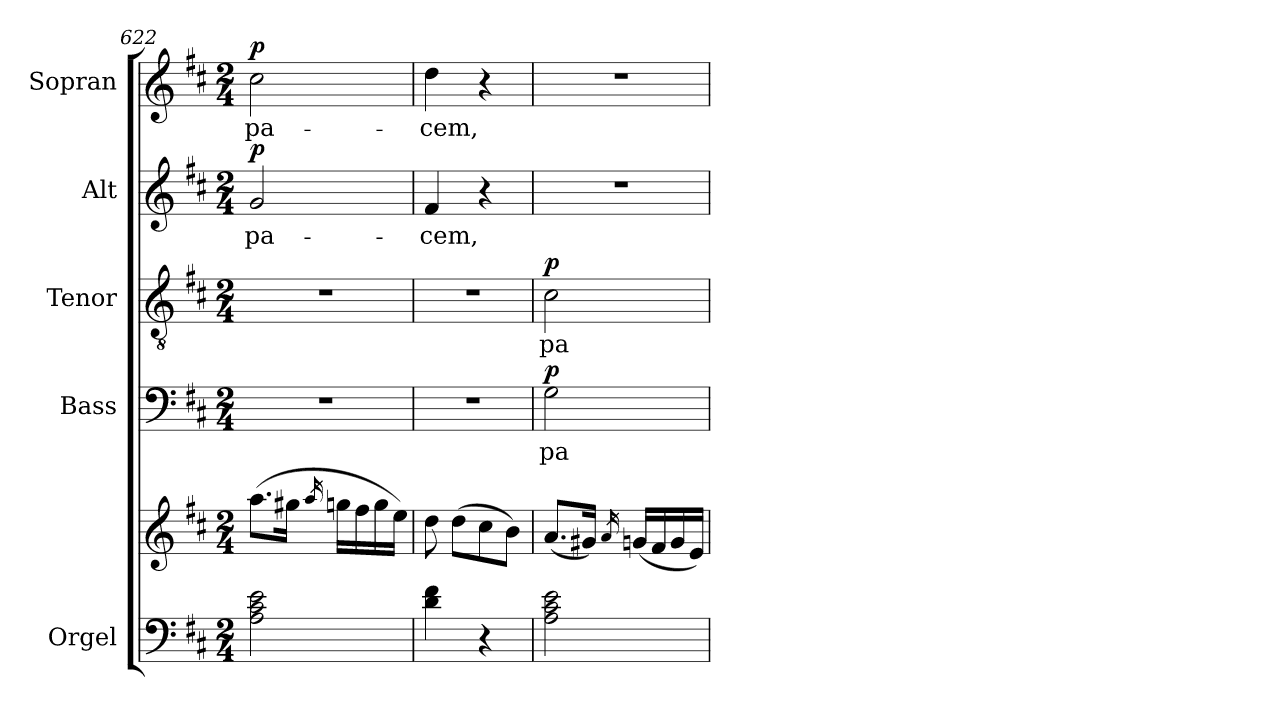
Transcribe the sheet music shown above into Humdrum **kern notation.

**kern	**kern	**kern	**text	**dynam	**kern	**text	**dynam	**kern	**text	**dynam	**kern	**text	**dynam
*part5	*part5	*part4	*part4	*part4	*part3	*part3	*part3	*part2	*part2	*part2	*part1	*part1	*part1
*staff6	*staff5	*staff4	*staff4	*staff4	*staff3	*staff3	*staff3	*staff2	*staff2	*staff2	*staff1	*staff1	*staff1
*I"Orgel	*	*I"Bass	*	*	*I"Tenor	*	*	*I"Alt	*	*	*I"Sopran	*	*
*I'Org.	*	*I'B.	*	*	*I'T.	*	*	*I'A.	*	*	*I'S.	*	*
*clefF4	*clefG2	*clefF4	*	*	*clefGv2	*	*	*clefG2	*	*	*clefG2	*	*
*k[f#c#]	*k[f#c#]	*k[f#c#]	*	*	*k[f#c#]	*	*	*k[f#c#]	*	*	*k[f#c#]	*	*
*D:	*D:	*D:	*	*	*D:	*	*	*D:	*	*	*D:	*	*
*M2/4	*M2/4	*M2/4	*	*	*M2/4	*	*	*M2/4	*	*	*M2/4	*	*
=622	=622	=622	=622	=622	=622	=622	=622	=622	=622	=622	=622	=622	=622
!	!	!	!	!	!	!	!	!	!LO:LY:b	!LO:DY:a	!	!LO:LY:b	!LO:DY:a
2A\ 2c#\ 2e\	(>8.aa\L	2r	.	.	2r	.	.	2g/	pa-	p	2cc#\	pa-	p
.	16gg#X\Jk	.	.	.	.	.	.	.	.	.	.	.	.
.	16qaa/	.	.	.	.	.	.	.	.	.	.	.	.
.	16ggn\LL	.	.	.	.	.	.	.	.	.	.	.	.
.	16ff#\	.	.	.	.	.	.	.	.	.	.	.	.
.	16gg\	.	.	.	.	.	.	.	.	.	.	.	.
.	16ee\JJ)	.	.	.	.	.	.	.	.	.	.	.	.
=623	=623	=623	=623	=623	=623	=623	=623	=623	=623	=623	=623	=623	=623
!	!	!	!	!	!	!	!	!	!LO:LY:b	!	!	!LO:LY:b	!
4d\ 4f#\	8dd\	2r	.	.	2r	.	.	4f#/	-cem,	.	4dd\	-cem,	.
.	(>8dd\L	.	.	.	.	.	.	.	.	.	.	.	.
4r	8cc#\	.	.	.	.	.	.	4r	.	.	4r	.	.
.	8b\J)	.	.	.	.	.	.	.	.	.	.	.	.
=624	=624	=624	=624	=624	=624	=624	=624	=624	=624	=624	=624	=624	=624
!	!	!	!LO:LY:b	!LO:DY:a	!	!LO:LY:b	!LO:DY:a	!	!	!	!	!	!
2A\ 2c#\ 2e\	(<8.a/L	2G\	pa-	p	2c#\	pa-	p	2r	.	.	2r	.	.
.	16g#X/Jk)	.	.	.	.	.	.	.	.	.	.	.	.
.	16qa/	.	.	.	.	.	.	.	.	.	.	.	.
.	(<16gn/LL	.	.	.	.	.	.	.	.	.	.	.	.
.	16f#/	.	.	.	.	.	.	.	.	.	.	.	.
.	16g/	.	.	.	.	.	.	.	.	.	.	.	.
.	16e/JJ)	.	.	.	.	.	.	.	.	.	.	.	.
=	=	=	=	=	=	=	=	=	=	=	=	=	=
*-	*-	*-	*-	*-	*-	*-	*-	*-	*-	*-	*-	*-	*-
